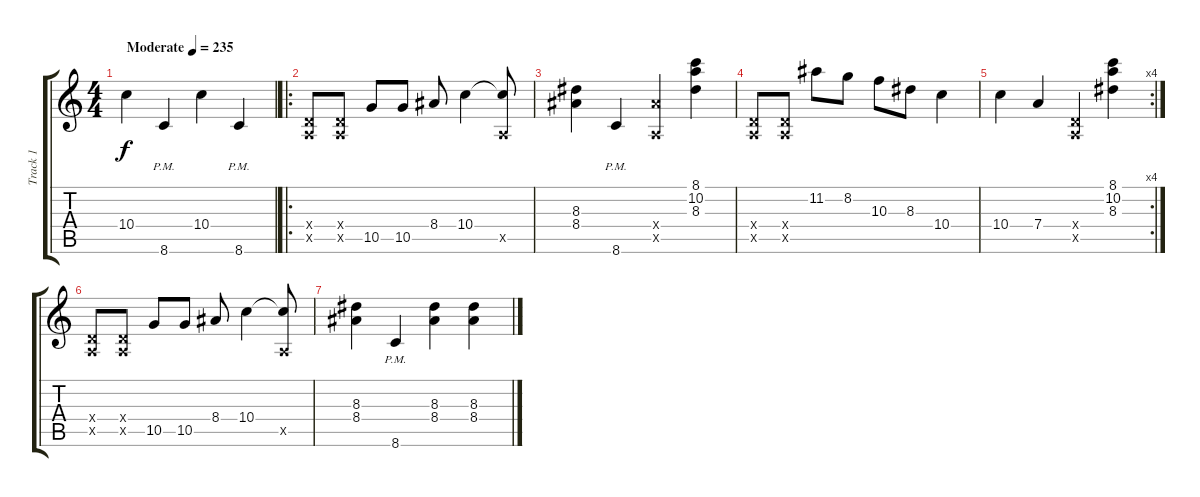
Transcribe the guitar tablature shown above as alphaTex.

\track ("Track 1" "Track 1") {instrument overdrivenguitar}
\staff {score tabs}
\tuning (E4 B3 G3 D3 A2 E2) {hide}
\ts (4 4)
\tempo (235 "Moderate")
\clef g2
\ks c
10.4.4{dy f instrument overdrivenguitar} 8.6{pm}.4 10.4.4 8.6{pm}.4 |
\ro
(0.4{x} 0.5{x}).8 (0.4{x} 0.5{x}).8 10.5.8 10.5.8 8.4.8 10.4.4 (10.4{t} 0.5{x}).8 |
(8.3 8.4).4 8.6{pm}.4 (8.4{x} 0.5{x}).4 (8.1 10.2 8.3).4 |
(0.4{x} 0.5{x}).8 (0.4{x} 0.5{x}).8 11.2.8 8.2.8 10.3.8 8.3.8 10.4.4 |
\rc 4
10.4.4 7.4.4 (0.4{x} 0.5{x}).4 (8.1 10.2 8.3).4 |
(0.4{x} 0.5{x}).8 (0.4{x} 0.5{x}).8 10.5.8 10.5.8 8.4.8 10.4.4 (10.4{t} 0.5{x}).8 |
(8.3 8.4).4 8.6{pm}.4 (8.3 8.4).4 (8.3 8.4).4
